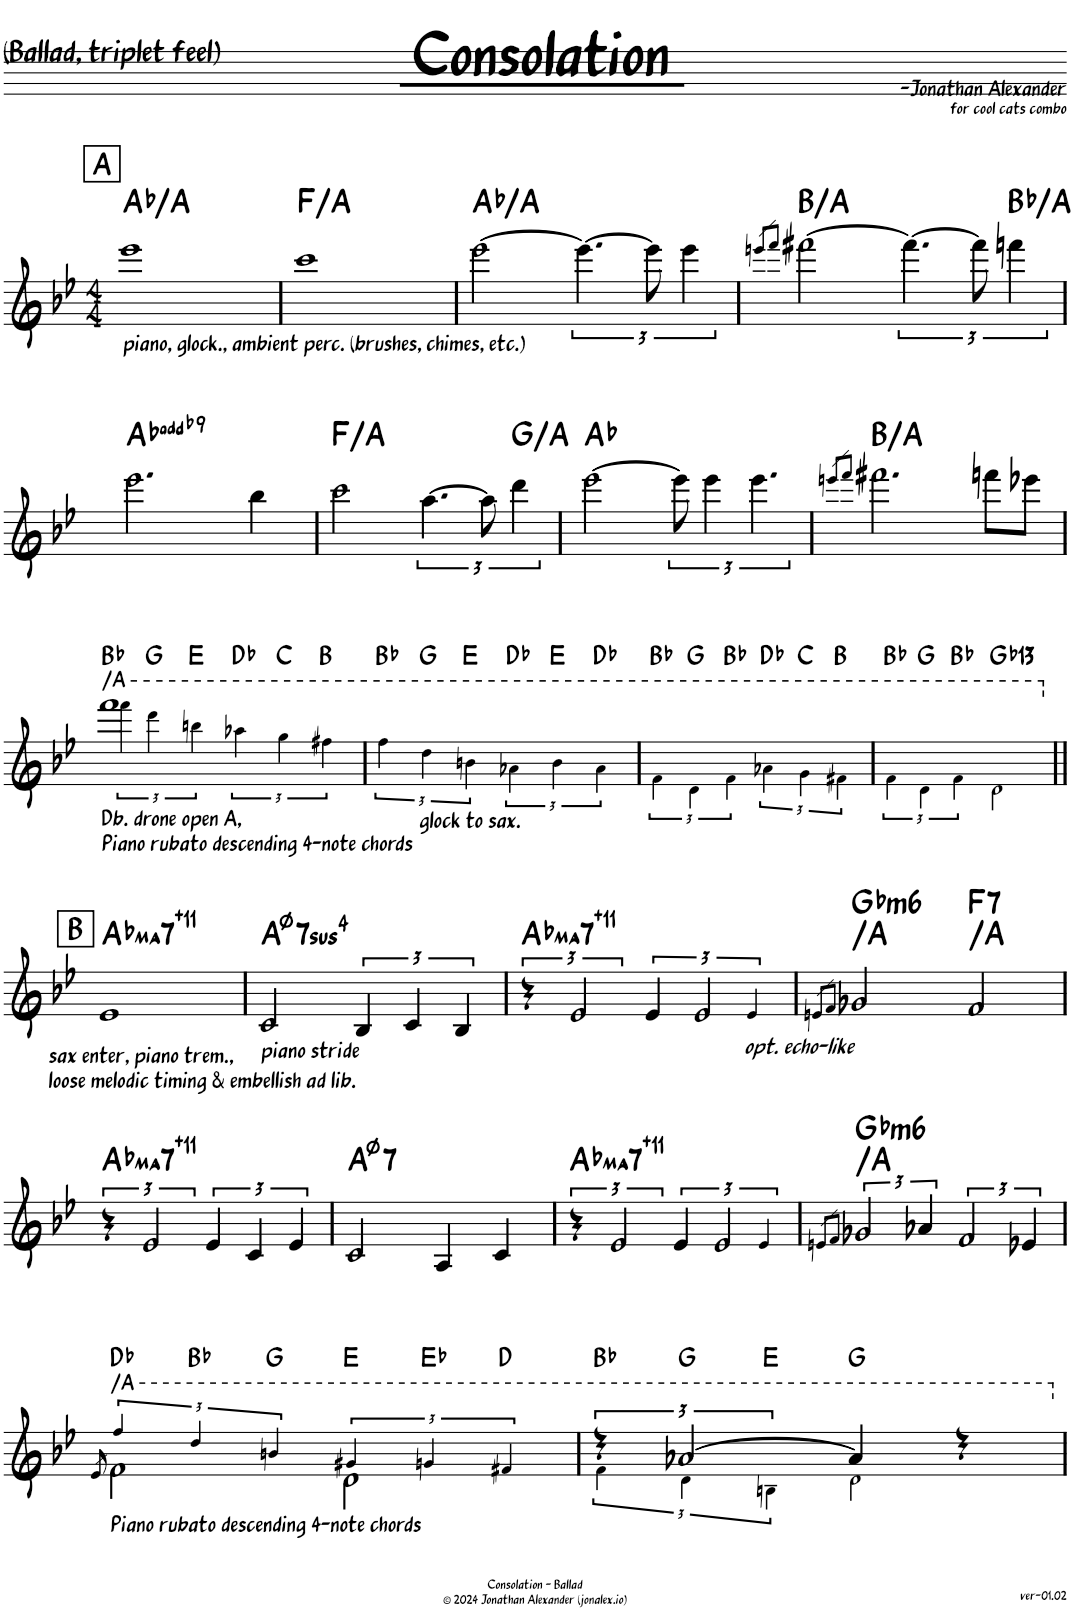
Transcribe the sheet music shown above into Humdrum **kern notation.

**kern	**harte
*part1	*part1
*staff1	*
*I"Piano	*
*I'Pno.	*
*clefG2	*
*k[b-e-]	*
*M4/4	*
=1	=1
1ryy	.
!!LO:LB:g=z
=2-	=2-
!!LO:REH:place=s1:a:B:rj:fs=14:t=A
*M4/4	*
!LO:TX:b:t=piano, glock., ambient perc. (brushes, chimes, etc.)	!
1eee-	Ab:maj/#1
=3	=3
1ccc	F:maj/3
=4	=4
[2eee-\	Ab:maj/#1
6.eee-\_	.
12eee-\]	.
6eee-\	.
=5	=5
8qeeen/L	.
8qfff/J	.
[2fff#X\	B:maj/b7
6.fff#\_	.
12fff#\]	.
6fffn\	Bb:maj/7
!!LO:LB:g=z
=6	=6
2.eee-\	Ab:maj(b9)
4bb-\	.
=7	=7
2ccc\	F:maj/3
[6.aa\	.
12aa\]	.
6ddd\	G:maj/2
=8	=8
[2eee-\	Ab:maj
12eee-\]	.
6eee-\	.
6.eee-\	.
=9	=9
8qeeen/L	.
8qfff/J	.
2.fff#X\	B:maj/b7
8fffn\L	.
8eee-X\J	.
!!LO:LB:g=z
=10	=10
!LO:TX:b:t=Db. drone open A,	!
!LO:TX:b:t=Piano rubato descending 4-note chords	!
!LO:TX:a:t=/A	!
!LO:N:head=solid	!
*^	*
6fff!\	1fff	Bb:maj
6ddd!\	.	G:maj
6bbn!\	.	E:maj
6aa-X!\	.	Db:maj
6gg!\	.	C:maj
6ff#X!\	.	B:maj
*v	*v	*
=11	=11
!LO:N:head=solid	!
6ff!\	Bb:maj
!LO:TX:b:t=glock to sax.	!
6dd!\	G:maj
6bn!\	E:maj
6a-X!\	Db:maj
6b!\	E:maj
6a-!\	Db:maj
=12	=12
!LO:N:head=solid	!
6f!\	Bb:maj
6d!\	G:maj
6f!\	Bb:maj
6a-X!\	Db:maj
6g!\	C:maj
6f#X!\	B:maj
=13	=13
6f!\	Bb:maj
6d!\	G:maj
6f!\	Bb:maj
!	!LO:H:kt=13
2d!\	Gb:9(11,13)
!!LO:LB:g=z
!!LO:REH:place=s1:a:B:rj:fs=14:t=B
=14||	=14||
!LO:TX:b:t=sax enter, piano trem.,	!
!LO:TX:b:t=loose melodic timing & embellish ad lib.	!LO:H:kt=ma7
1e-	Ab:maj7(#11)
=15	=15
!LO:TX:b:t=piano stride	!LO:H:kt=74
2c/	A:sus4(7)
6B-/	.
6c/	.
6B-/	.
=16	=16
!	!LO:H:kt=ma7
6r	Ab:maj7(#11)
3e-/	.
6e-/	.
!LO:N:head=open	!
6e-/	.
!LO:TX:b:i:t=opt. echo-like	!
6e-!/	.
=17	=17
8qen/L	.
8qf/J	.
!	!LO:H:n=1:kt=N.C.
!	!LO:H:n=2:kt=m6
2g-X/	N Gb:min6
!	!LO:H:n=1:kt=N.C.
!	!LO:H:n=2:kt=7
2f/	N F:7
!!LO:LB:g=z
=18	=18
!	!LO:H:kt=ma7
6r	Ab:maj7(#11)
3e-/	.
6e-/	.
6c/	.
6e-/	.
=19	=19
!	!LO:H:kt=7
2c/	A:hdim7
4A/	.
4c/	.
=20	=20
!	!LO:H:kt=ma7
6r	Ab:maj7(#11)
3e-/	.
6e-/	.
!LO:N:head=open	!
6e-/	.
6e-!/	.
=21	=21
8qen/L	.
8qf/J	.
!	!LO:H:n=1:kt=N.C.
!	!LO:H:n=2:kt=m6
3g-X/	N Gb:min6
6a-X/	.
3f/	.
6e-X/	.
!!LO:LB:g=z
=22	=22
8qe-/	.
*^	*
!LO:TX:b:t=Piano rubato descending 4-note chords	!	!
!LO:TX:a:t=/A	!	!
2f\	6ff!/	Db:maj
.	6dd!/	Bb:maj
.	6bn!/	G:maj
2d\	6g#X!/	E:maj
.	6gn!/	Eb:maj
.	6f#X!/	D:maj
=23	=23	=23
6r	6f!\	Bb:maj
[>3a-X/	6d!\	G:maj
.	6Bn!\	E:maj
4a-/]	2d!\	G:maj
4r	.	.
*v	*v	*
=	=
*-	*-
